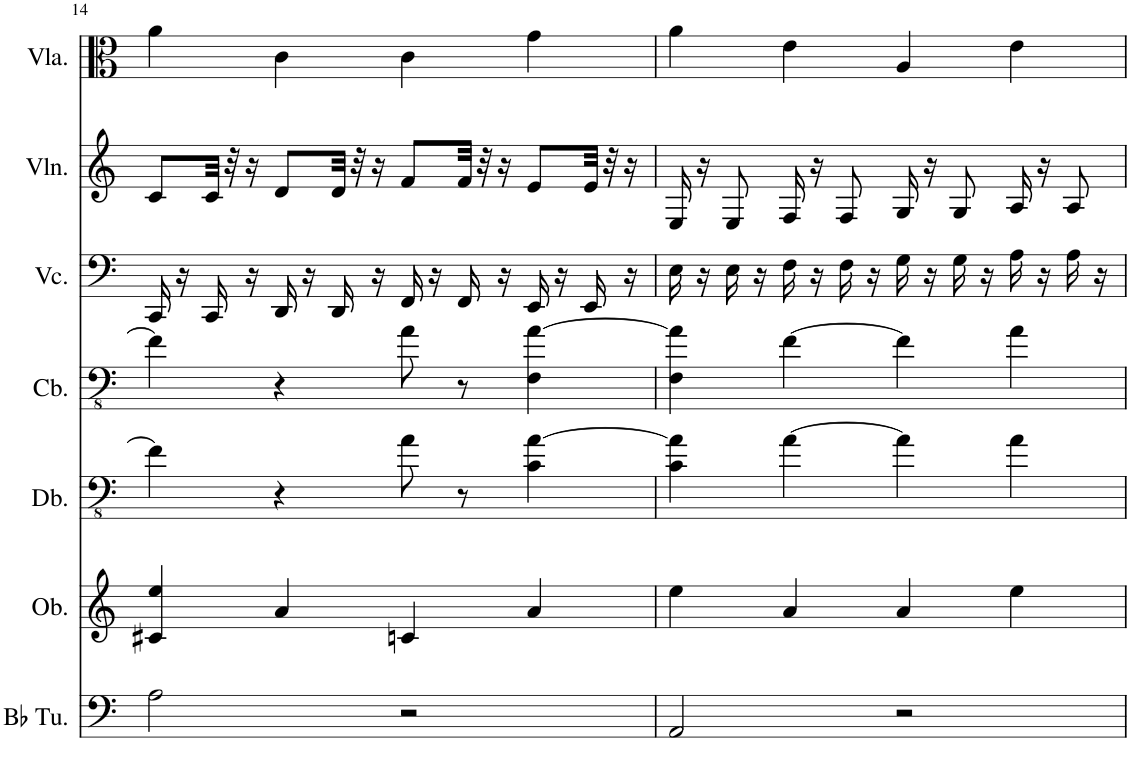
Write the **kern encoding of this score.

**kern	**kern	**kern	**kern	**kern	**kern	**kern
*part7	*part6	*part5	*part4	*part3	*part2	*part1
*staff7	*staff6	*staff5	*staff4	*staff3	*staff2	*staff1
*I"Bb Tuba	*I"Oboe	*I"Double Bass	*I"Contrabass	*I"Violoncello	*I"Violin	*I"Viola
*I'Bb Tu.	*I'Ob.	*I'Db.	*I'Cb.	*I'Vc.	*I'Vln.	*I'Vla.
!!LO:PB:g=z
*clefF4	*clefG2	*clefFv4	*clefFv4	*clefF4	*clefG2	*clefC3
*	*	*Trd7c12	*Trd7c12	*	*	*
*k[]	*k[]	*k[]	*k[]	*k[]	*k[]	*k[]
*M4/4	*M4/4	*M4/4	*M4/4	*M4/4	*M4/4	*M4/4
=14	=14	=14	=14	=14	=14	=14
2A\	4c#X/ 4ee/	4F\]	4F\]	16CC/	8c/L	4a\
.	.	.	.	16r	.	.
.	.	.	.	16CC/	32c/Jkk	.
.	.	.	.	.	32r	.
.	.	.	.	16r	16r	.
.	4a/	4r	4r	16DD/	8d/L	4c\
.	.	.	.	16r	.	.
.	.	.	.	16DD/	32d/Jkk	.
.	.	.	.	.	32r	.
.	.	.	.	16r	16r	.
2r	4cn/	8A\	8A\	16FF/	8f/L	4c\
.	.	.	.	16r	.	.
.	.	8r	8r	16FF/	32f/Jkk	.
.	.	.	.	.	32r	.
.	.	.	.	16r	16r	.
.	4a/	4C\ [4A\	4FF\ [4A\	16EE/	8e/L	4g\
.	.	.	.	16r	.	.
.	.	.	.	16EE/	32e/Jkk	.
.	.	.	.	.	32r	.
.	.	.	.	16r	16r	.
=15	=15	=15	=15	=15	=15	=15
2AA/	4ee\	4C\ 4A\]	4FF\ 4A\]	16E\	16E/	4a\
.	.	.	.	16r	16r	.
.	.	.	.	16E\	8E/	.
.	.	.	.	16r	.	.
.	4a/	[4A\	[4F\	16F\	16F/	4e\
.	.	.	.	16r	16r	.
.	.	.	.	16F\	8F/	.
.	.	.	.	16r	.	.
2r	4a/	4A\]	4F\]	16G\	16G/	4A/
.	.	.	.	16r	16r	.
.	.	.	.	16G\	8G/	.
.	.	.	.	16r	.	.
.	4ee\	4A\	4A\	16A\	16A/	4e\
.	.	.	.	16r	16r	.
.	.	.	.	16A\	8A/	.
.	.	.	.	16r	.	.
=	=	=	=	=	=	=
*-	*-	*-	*-	*-	*-	*-
